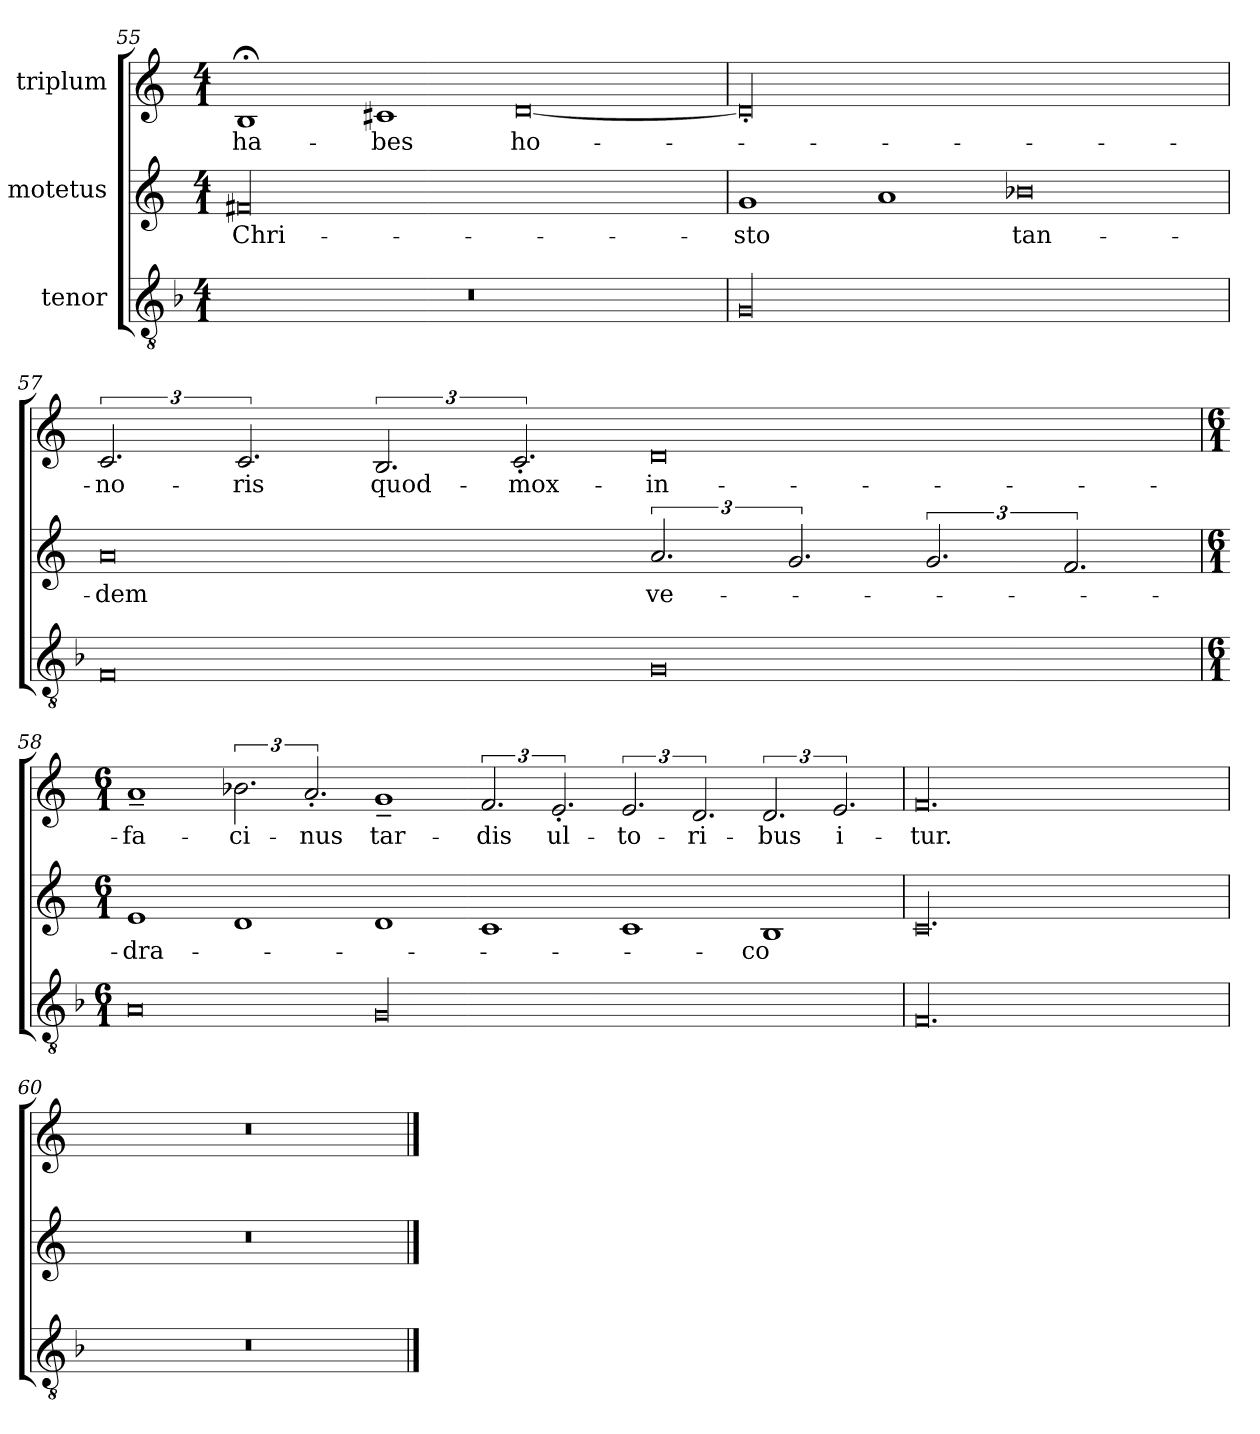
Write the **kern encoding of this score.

**kern	**kern	**text	**kern	**text
*part3	*part2	*part2	*part1	*part1
*staff3	*staff2	*staff2	*staff1	*staff1
*I"tenor	*I"motetus	*	*I"triplum	*
*clefGv2	*clefG2	*	*clefG2	*
*k[b-]	*k[]	*	*k[]	*
*F:	*C:	*	*C:	*
*M4/1	*M4/1	*	*M4/1	*
=55	=55	=55	=55	=55
00r	00f#X/	Chri-	1B;</	ha-
.	.	.	1c#Xi/	-bes
.	.	.	[0d/	ho-
=56	=56	=56	=56	=56
00Gj/	1g/	-sto	00d'/]	.
.	1a/	.	.	.
.	0b-X\	tan-	.	.
=57	=57	=57	=57	=57
0Fj/	0a/	-dem	3.c/	-no-
.	.	.	3.c/	-ris
.	.	.	3.B/	quod-
.	.	.	3.c'/	mox-
0Gj/	3.a/	ve-	0d/	in-
.	3.g/	.	.	.
.	3.g/	.	.	.
.	3.f/	.	.	.
!!LO:PB:g=z
=58	=58	=58	=58	=58
*M6/1	*M6/1	*	*M6/1	*
0A/	1e/	dra-	1a~/	fa-
.	1d/	.	3.b-X\	-ci-
.	.	.	3.a'/	-nus
00G/	1d/	.	1g~/	tar-
.	1c/	.	3.f/	-dis
.	.	.	3.e'/	ul-
.	1c/	.	3.e/	-to-
.	.	.	3.d/	-ri-
.	1B/	-co-	3.d/	-bus
.	.	.	3.e/	i-
=59	=59	=59	=59	=59
00.F/	00.c/	-	00.f/	-tur.
=60	=60	=60	=60	=60
00.r	00.r	.	00.r	.
==	==	==	==	==
*-	*-	*-	*-	*-
